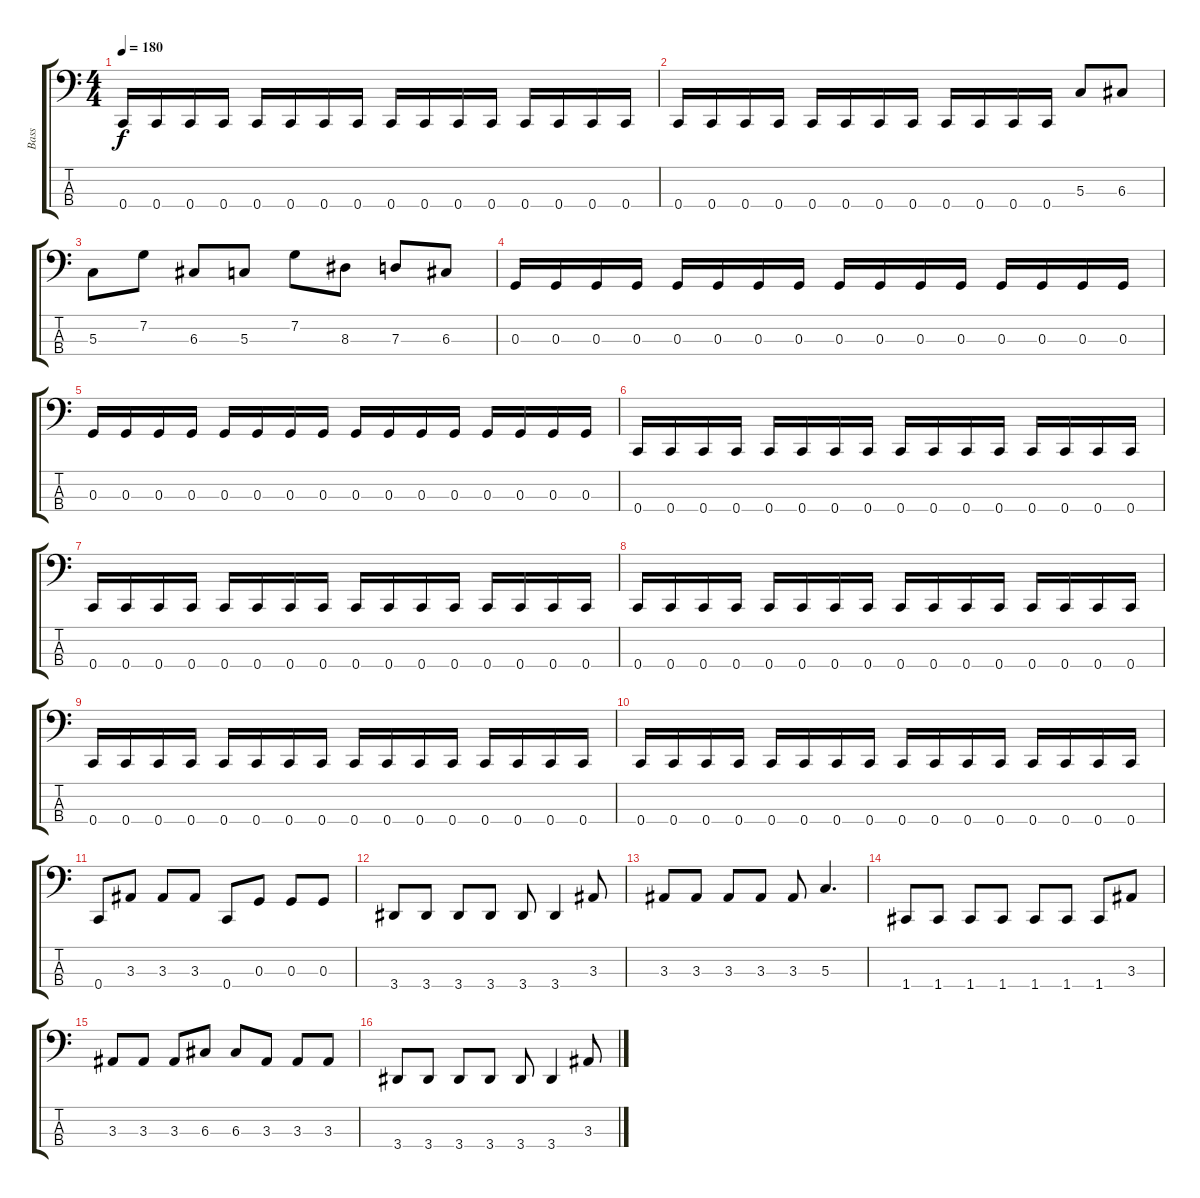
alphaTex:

\track ("Bass" "Bass") {instrument acousticguitarsteel}
\staff {score tabs}
\tuning (F2 C2 G1 C1) {hide}
\ts (4 4)
\tempo 180
\clef f4
\ks c
0.4.16{dy f} 0.4.16 0.4.16 0.4.16 0.4.16 0.4.16 0.4.16 0.4.16 0.4.16 0.4.16 0.4.16 0.4.16 0.4.16 0.4.16 0.4.16 0.4.16 |
0.4.16 0.4.16 0.4.16 0.4.16 0.4.16 0.4.16 0.4.16 0.4.16 0.4.16 0.4.16 0.4.16 0.4.16 5.3.8 6.3.8 |
5.3.8 7.2.8 6.3.8 5.3.8 7.2.8 8.3.8 7.3.8 6.3.8 |
0.3.16 0.3.16 0.3.16 0.3.16 0.3.16 0.3.16 0.3.16 0.3.16 0.3.16 0.3.16 0.3.16 0.3.16 0.3.16 0.3.16 0.3.16 0.3.16 |
0.3.16 0.3.16 0.3.16 0.3.16 0.3.16 0.3.16 0.3.16 0.3.16 0.3.16 0.3.16 0.3.16 0.3.16 0.3.16 0.3.16 0.3.16 0.3.16 |
0.4.16 0.4.16 0.4.16 0.4.16 0.4.16 0.4.16 0.4.16 0.4.16 0.4.16 0.4.16 0.4.16 0.4.16 0.4.16 0.4.16 0.4.16 0.4.16 |
0.4.16 0.4.16 0.4.16 0.4.16 0.4.16 0.4.16 0.4.16 0.4.16 0.4.16 0.4.16 0.4.16 0.4.16 0.4.16 0.4.16 0.4.16 0.4.16 |
0.4.16 0.4.16 0.4.16 0.4.16 0.4.16 0.4.16 0.4.16 0.4.16 0.4.16 0.4.16 0.4.16 0.4.16 0.4.16 0.4.16 0.4.16 0.4.16 |
0.4.16 0.4.16 0.4.16 0.4.16 0.4.16 0.4.16 0.4.16 0.4.16 0.4.16 0.4.16 0.4.16 0.4.16 0.4.16 0.4.16 0.4.16 0.4.16 |
0.4.16 0.4.16 0.4.16 0.4.16 0.4.16 0.4.16 0.4.16 0.4.16 0.4.16 0.4.16 0.4.16 0.4.16 0.4.16 0.4.16 0.4.16 0.4.16 |
0.4.8 3.3.8 3.3.8 3.3.8 0.4.8 0.3.8 0.3.8 0.3.8 |
3.4.8 3.4.8 3.4.8 3.4.8 3.4.8 3.4.4 3.3.8 |
3.3.8 3.3.8 3.3.8 3.3.8 3.3.8 5.3.4{d} |
1.4.8 1.4.8 1.4.8 1.4.8 1.4.8 1.4.8 1.4.8 3.3.8 |
3.3.8 3.3.8 3.3.8 6.3.8 6.3.8 3.3.8 3.3.8 3.3.8 |
3.4.8 3.4.8 3.4.8 3.4.8 3.4.8 3.4.4 3.3.8
